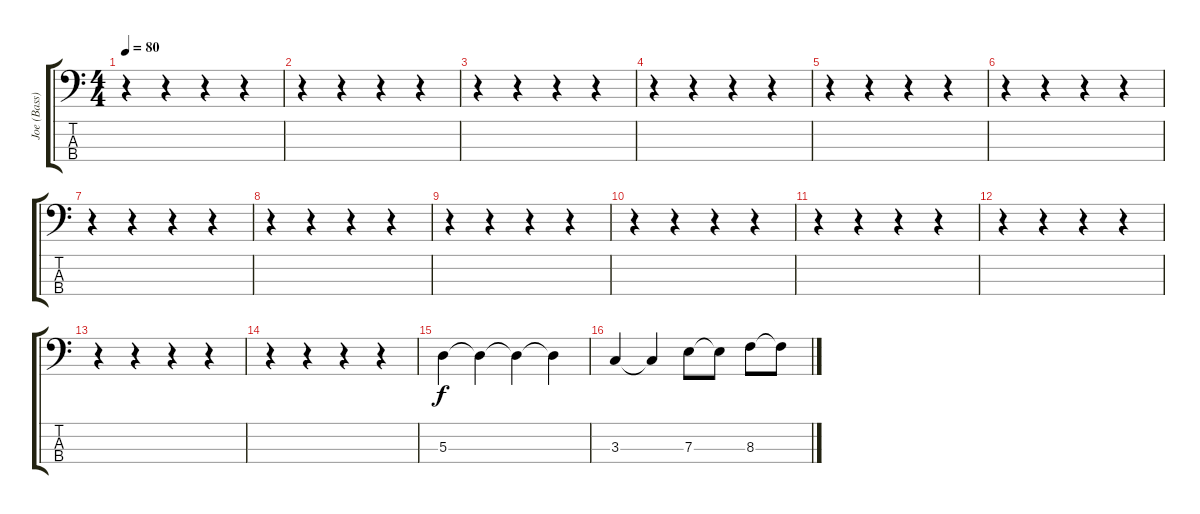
\track ("Joe (Bass)" "Joe (Bass)") {instrument electricbassfinger}
\staff {score tabs}
\tuning (G2 D2 A1 D1) {hide}
\ts (4 4)
\tempo 80
\clef f4
\ks c
r.4{dy f instrument electricbassfinger} r.4 r.4 r.4 |
r.4 r.4 r.4 r.4 |
r.4 r.4 r.4 r.4 |
r.4 r.4 r.4 r.4 |
r.4 r.4 r.4 r.4 |
r.4 r.4 r.4 r.4 |
r.4 r.4 r.4 r.4 |
r.4 r.4 r.4 r.4 |
r.4 r.4 r.4 r.4 |
r.4 r.4 r.4 r.4 |
r.4 r.4 r.4 r.4 |
r.4 r.4 r.4 r.4 |
r.4 r.4 r.4 r.4 |
r.4 r.4 r.4 r.4 |
5.3.4 5.3{t}.4 5.3{t}.4 5.3{t}.4 |
3.3.4 3.3{t}.4 7.3.8 7.3{t}.8 8.3.8 8.3{t}.8
